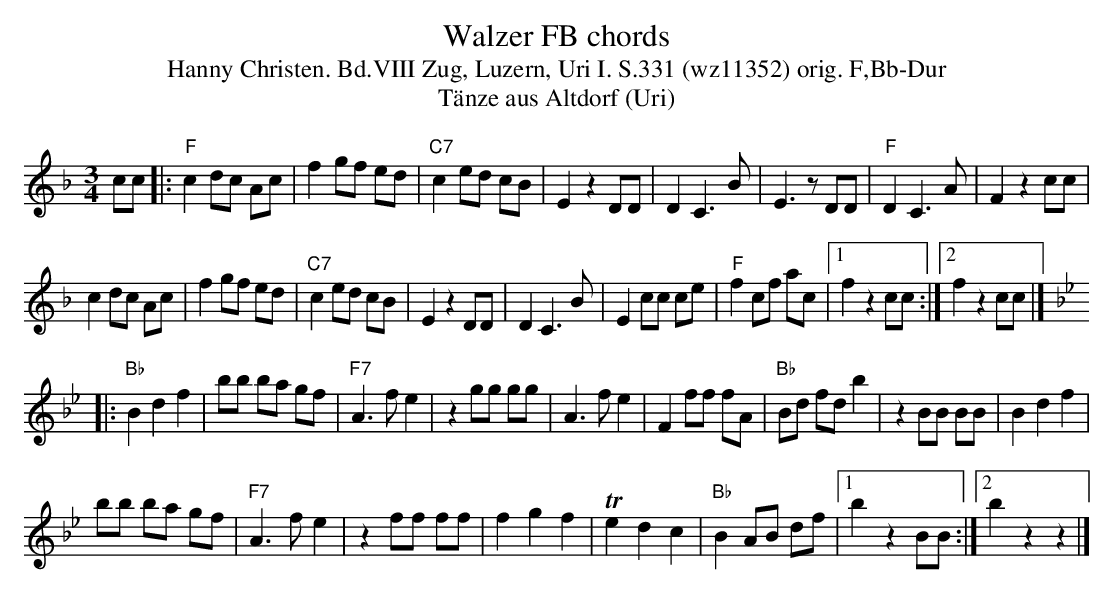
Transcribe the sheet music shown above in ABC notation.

X:1
T: Walzer FB chords
T:Hanny Christen. Bd.VIII Zug, Luzern, Uri I. S.331 (wz11352) orig. F,Bb-Dur
T: T\"anze aus Altdorf (Uri)
M:3/4
L:1/8
K:F%%MIDI gchordon
cc |: "F"c2 dc Ac | f2 gf ed | "C7"c2 ed cB | E2z2DD | D2C3B | E3zDD | "F"D2C3A | F2z2cc |
c2 dc Ac | f2 gf ed | "C7"c2 ed cB | E2z2DD | D2C3B | E2cc ce | "F"f2 cf ac |1 f2z2cc :|2 f2z2cc |] [K:Bb]
|:"Bb"B2d2f2 | bb ba gf | "F7"A3fe2 | z2gg gg | A3fe2 | F2ff fA | "Bb"Bd fd b2 | z2 BB BB | B2d2f2 |
bb ba gf | "F7"A3fe2 | z2ff ff | f2g2f2 | Te2d2c2 | "Bb"B2 AB df |1 b2z2BB :|2 b2z2z2 |]
